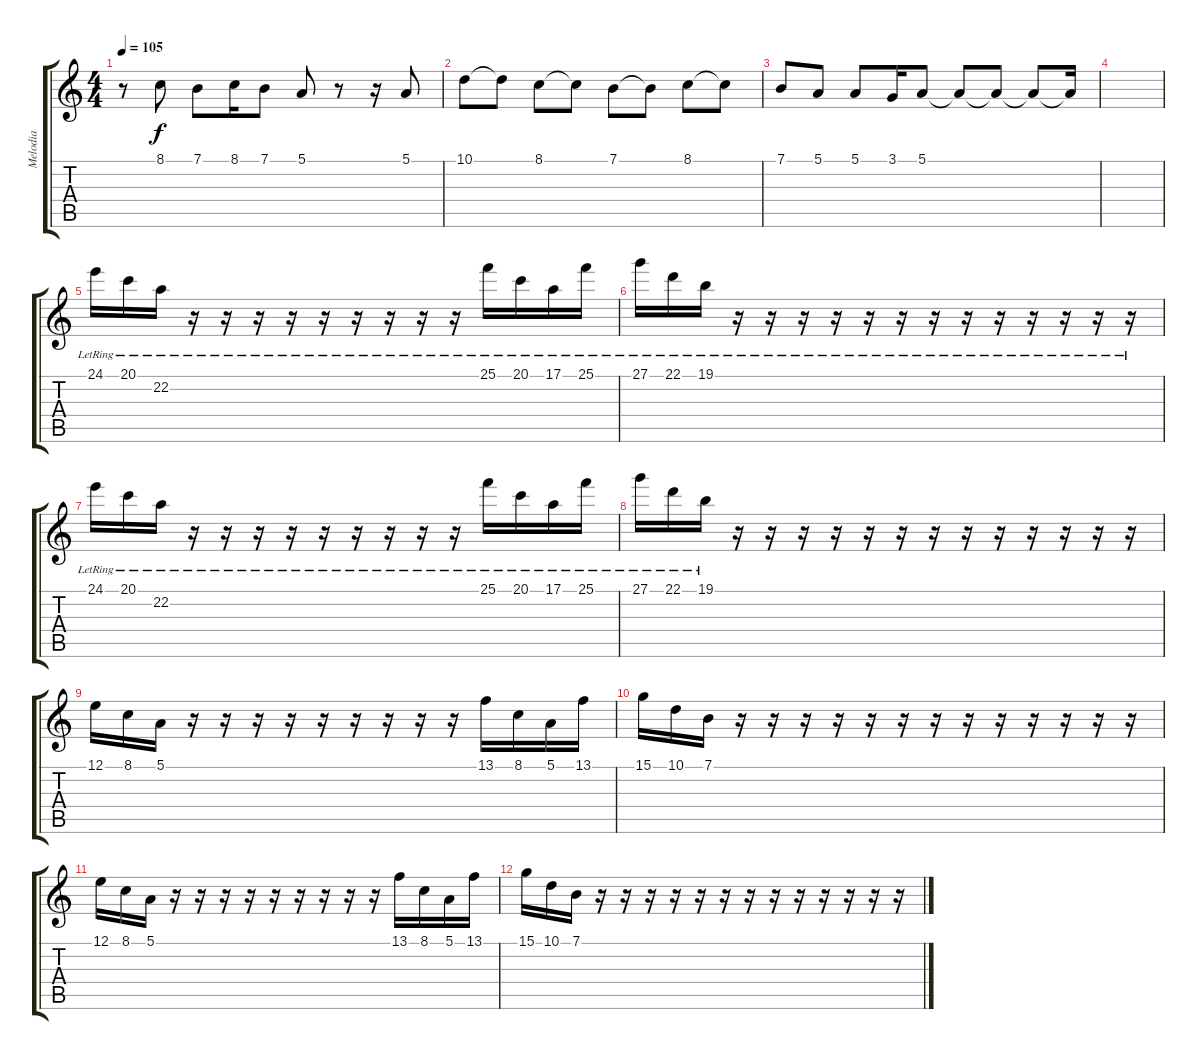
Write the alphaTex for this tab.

\track ("Melodia" "Melodia") {instrument celesta}
\staff {score tabs}
\tuning (E4 B3 G3 D3 A2 E2) {hide}
\ts (4 4)
\tempo 105
\clef g2
\ks c
r.8{dy f} 8.1.8 7.1.8 8.1.16 7.1.8 5.1.8 r.8 r.16 5.1.8 |
10.1.8 10.1{t}.8 8.1.8 8.1{t}.8 7.1.8 7.1{t}.8 8.1.8 8.1{t}.8 |
7.1.8 5.1.8 5.1.8 3.1.16 5.1.8 5.1{t}.8 5.1{t}.8 5.1{t}.8 5.1{t}.16 |
|
24.1{lr}.16{instrument brightacousticpiano} 20.1{lr}.16 22.2{lr}.16 r.16 r.16 r.16 r.16 r.16 r.16 r.16 r.16 r.16 25.1{lr}.16 20.1{lr}.16 17.1{lr}.16 25.1{lr}.16 |
27.1{lr}.16 22.1{lr}.16 19.1{lr}.16 r.16 r.16 r.16 r.16 r.16 r.16 r.16 r.16 r.16 r.16 r.16 r.16 r.16 |
24.1{lr}.16{instrument brightacousticpiano} 20.1{lr}.16 22.2{lr}.16 r.16 r.16 r.16 r.16 r.16 r.16 r.16 r.16 r.16 25.1{lr}.16 20.1{lr}.16 17.1{lr}.16 25.1{lr}.16 |
27.1{lr}.16 22.1{lr}.16 19.1{lr}.16 r.16 r.16 r.16 r.16 r.16 r.16 r.16 r.16 r.16 r.16 r.16 r.16 r.16 |
12.1.16{volume 10 instrument fretlessbass} 8.1.16 5.1.16 r.16 r.16 r.16 r.16 r.16 r.16 r.16 r.16 r.16 13.1.16 8.1.16 5.1.16 13.1.16 |
15.1.16 10.1.16 7.1.16 r.16 r.16 r.16 r.16 r.16 r.16 r.16 r.16 r.16 r.16 r.16 r.16 r.16 |
12.1.16{volume 10 instrument fretlessbass} 8.1.16 5.1.16 r.16 r.16 r.16 r.16 r.16 r.16 r.16 r.16 r.16 13.1.16 8.1.16 5.1.16 13.1.16 |
15.1.16 10.1.16 7.1.16 r.16 r.16 r.16 r.16 r.16 r.16 r.16 r.16 r.16 r.16 r.16 r.16 r.16
